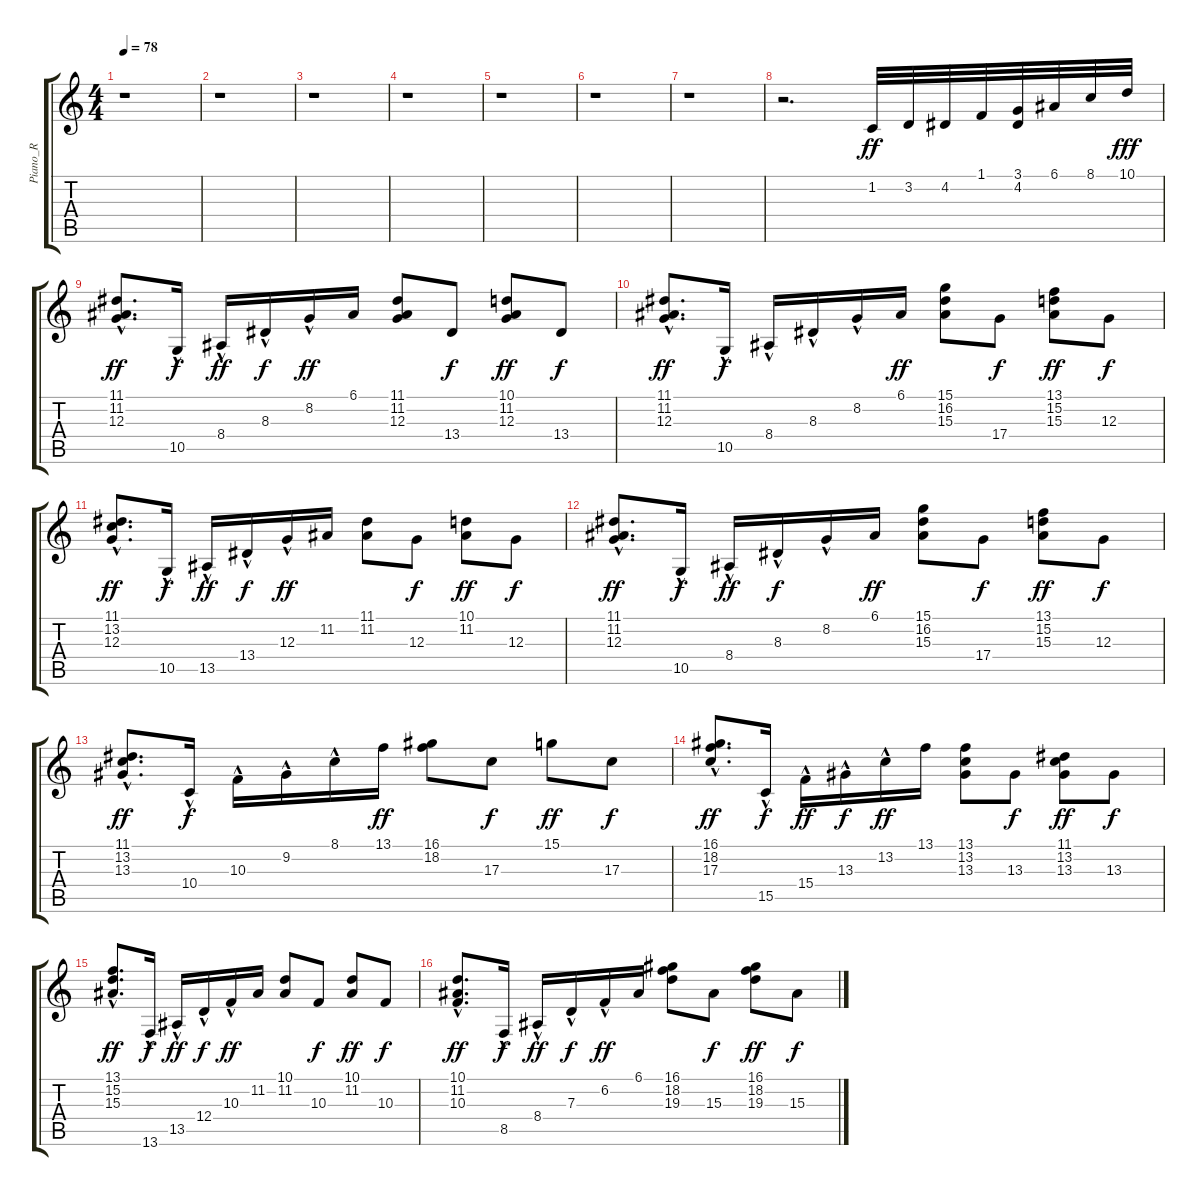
\track ("Piano_R" "Piano_R") {instrument stringensemble1}
\staff {score tabs}
\tuning (E4 B3 G3 D3 A2 E2) {hide}
\ts (4 4)
\tempo 78
\clef g2
\ks c
r.1{dy f} |
r.1 |
r.1 |
r.1 |
r.1 |
r.1 |
r.1 |
r.2{d} 1.2.32{dy ff balance 9 instrument acousticgrandpiano} 3.2.32 4.2.32 1.1.32 (3.1 4.2).32 6.1.32 8.1.32 10.1.32{dy fff} |
(11.1{hac} 11.2{hac} 12.3{hac}).8{d dy ff} 10.5{hac}.16{dy f} 8.4{hac}.16{dy ff} 8.3{hac}.16{dy f} 8.2{hac}.16{dy ff} 6.1.16 (11.1 11.2 12.3).8 13.4.8{dy f} (10.1 11.2 12.3).8{dy ff} 13.4.8{dy f} |
(11.1{hac} 11.2{hac} 12.3{hac}).8{d dy ff} 10.5{hac}.16{dy f} 8.4{hac}.16 8.3{hac}.16 8.2{hac}.16 6.1.16{dy ff} (15.1 16.2 15.3).8 17.4.8{dy f} (13.1 15.2 15.3).8{dy ff} 12.3.8{dy f} |
(11.1{hac} 13.2{hac} 12.3{hac}).8{d dy ff} 10.5{hac}.16{dy f} 13.5{hac}.16{dy ff} 13.4{hac}.16{dy f} 12.3{hac}.16{dy ff} 11.2.16 (11.1 11.2).8 12.3.8{dy f} (10.1 11.2).8{dy ff} 12.3.8{dy f} |
(11.1{hac} 11.2{hac} 12.3{hac}).8{d dy ff} 10.5{hac}.16{dy f} 8.4{hac}.16{dy ff} 8.3{hac}.16{dy f} 8.2{hac}.16 6.1.16{dy ff} (15.1 16.2 15.3).8 17.4.8{dy f} (13.1 15.2 15.3).8{dy ff} 12.3.8{dy f} |
(11.1{hac} 13.2{hac} 13.3{hac}).8{d dy ff} 10.4{hac}.16{dy f} 10.3{hac}.16 9.2{hac}.16 8.1{hac}.16 13.1.16{dy ff} (16.1 18.2).8 17.3.8{dy f} 15.1.8{dy ff} 17.3.8{dy f} |
(16.1{hac} 18.2{hac} 17.3{hac}).8{d dy ff} 15.5{hac}.16{dy f} 15.4{hac}.16{dy ff} 13.3{hac}.16{dy f} 13.2{hac}.16{dy ff} 13.1.16 (13.1 13.2 13.3).8 13.3.8{dy f} (11.1 13.2 13.3).8{dy ff} 13.3.8{dy f} |
(13.1{hac} 15.2{hac} 15.3{hac}).8{d dy ff} 13.6{hac}.16{dy f} 13.5{hac}.16{dy ff} 12.4{hac}.16{dy f} 10.3{hac}.16{dy ff} 11.2.16 (10.1 11.2).8 10.3.8{dy f} (10.1 11.2).8{dy ff} 10.3.8{dy f} |
(10.1{hac} 11.2{hac} 10.3{hac}).8{d dy ff} 8.5{hac}.16{dy f} 8.4{hac}.16{dy ff} 7.3{hac}.16{dy f} 6.2{hac}.16{dy ff} 6.1.16 (16.1 18.2 19.3).8 15.3.8{dy f} (16.1 18.2 19.3).8{dy ff} 15.3.8{dy f}
